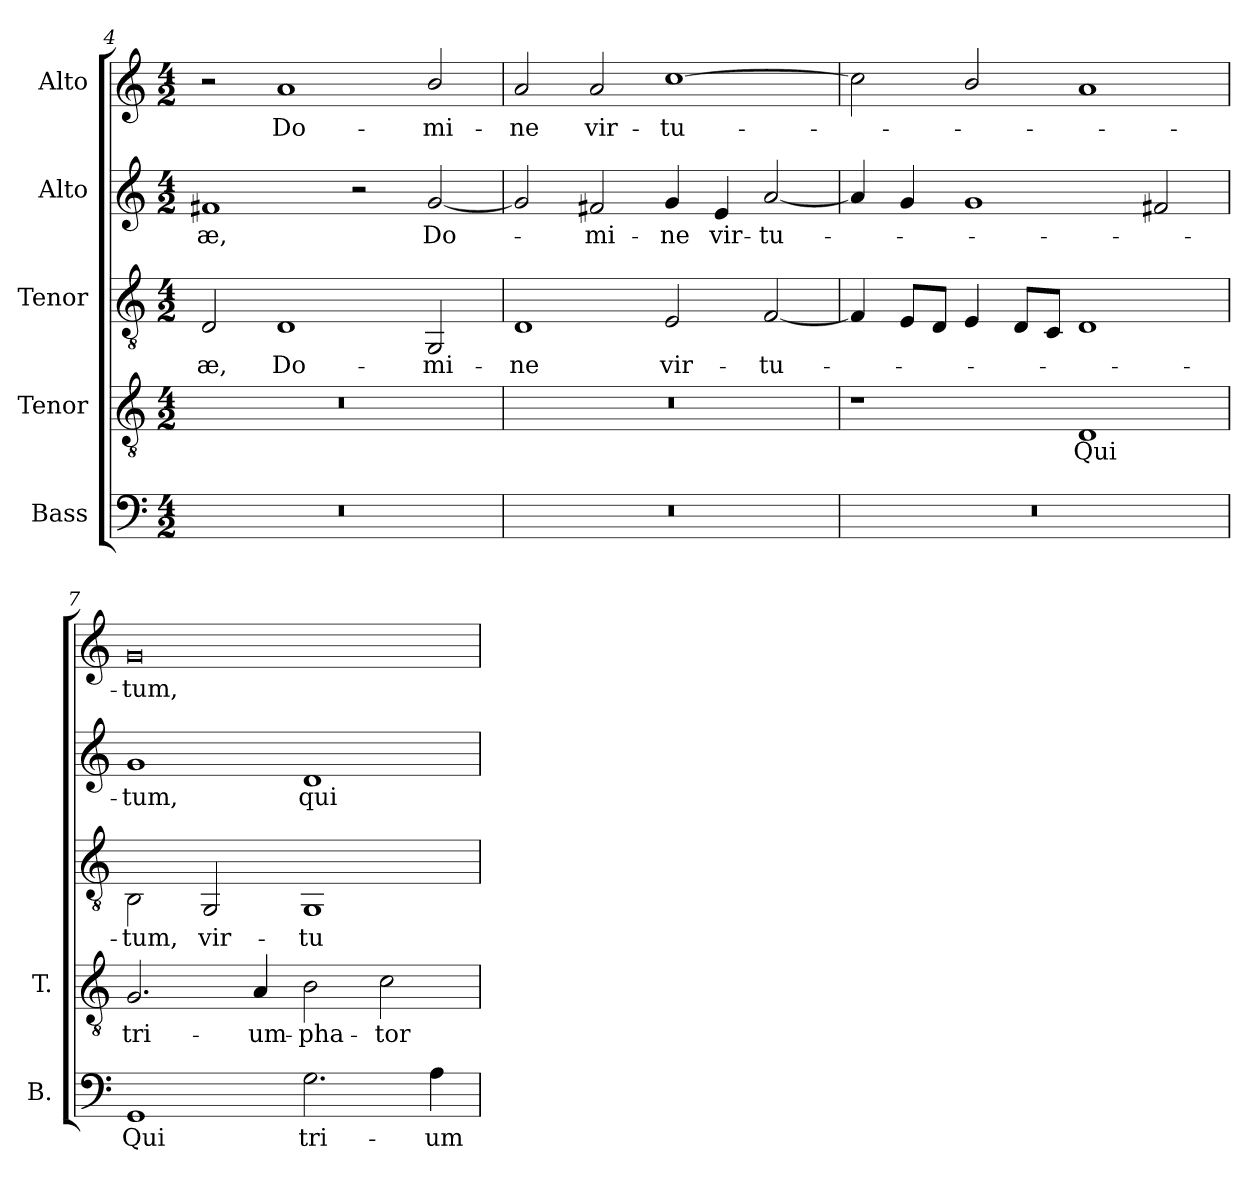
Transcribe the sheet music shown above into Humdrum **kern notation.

**kern	**text	**kern	**text	**kern	**text	**kern	**text	**kern	**text
*part5	*part5	*part4	*part4	*part3	*part3	*part2	*part2	*part1	*part1
*staff5	*staff5	*staff4	*staff4	*staff3	*staff3	*staff2	*staff2	*staff1	*staff1
*I"Bass	*	*I"Tenor	*	*I"Tenor	*	*I"Alto	*	*I"Alto	*
*I'B.	*	*I'T.	*	*	*	*	*	*	*
*clefF4	*	*clefGv2	*	*clefGv2	*	*clefG2	*	*clefG2	*
*	*	*ITrd7c12	*	*	*	*	*	*	*
*k[]	*	*k[]	*	*k[]	*	*k[]	*	*k[]	*
*C:	*	*C:	*	*C:	*	*C:	*	*C:	*
*M4/2	*	*M4/2	*	*M4/2	*	*M4/2	*	*M4/2	*
=4	=4	=4	=4	=4	=4	=4	=4	=4	=4
!LO:N:vis=1	!	!LO:N:vis=1	!	!	!	!	!	!	!
!	!	!	!	!	!LO:LY:b:color=#000000	!	!	!	!
!	!	!	!	!	!	!	!LO:LY:b:color=#000000	!	!
0r	.	0r	.	2Di/	-æ,	1f#Xi	-æ,	2r	.
!	!	!	!	!	!LO:LY:b:color=#000000	!	!	!	!
!	!	!	!	!	!	!	!	!	!LO:LY:b:color=#000000
.	.	.	.	1Di	Do-	.	.	1ai	Do-
.	.	.	.	.	.	2r	.	.	.
!	!	!	!	!	!LO:LY:b:color=#000000	!	!	!	!
!	!	!	!	!	!	!	!LO:LY:b:color=#000000	!	!
!	!	!	!	!	!	!	!	!	!LO:LY:b:color=#000000
.	.	.	.	2GGi/	-mi-	[2gi/	Do-	2bi/	-mi-
=5	=5	=5	=5	=5	=5	=5	=5	=5	=5
!LO:N:vis=1	!	!LO:N:vis=1	!	!	!	!	!	!	!
!	!	!	!	!	!LO:LY:b:color=#000000	!	!	!	!
!	!	!	!	!	!	!	!	!	!LO:LY:b:color=#000000
0r	.	0r	.	1Di	-ne	2gi/]	.	2ai/	-ne
!	!	!	!	!	!	!	!LO:LY:b:color=#000000	!	!
!	!	!	!	!	!	!	!	!	!LO:LY:b:color=#000000
.	.	.	.	.	.	2f#Xi/	-mi-	2ai/	vir-
!	!	!	!	!	!LO:LY:b:color=#000000	!	!	!	!
!	!	!	!	!	!	!	!LO:LY:b:color=#000000	!	!
!	!	!	!	!	!	!	!	!	!LO:LY:b:color=#000000
.	.	.	.	2Ei/	vir-	4gi/	-ne	[1cci	-tu-
!	!	!	!	!	!	!	!LO:LY:b:color=#000000	!	!
.	.	.	.	.	.	4ei/	vir-	.	.
!	!	!	!	!	!LO:LY:b:color=#000000	!	!	!	!
!	!	!	!	!	!	!	!LO:LY:b:color=#000000	!	!
.	.	.	.	[2Fi/	-tu-	[2ai/	-tu-	.	.
!!LO:LB:g=z
=6	=6	=6	=6	=6	=6	=6	=6	=6	=6
!LO:N:vis=1	!	!	!	!	!	!	!	!	!
0r	.	1r	.	4Fi/]	.	4ai/]	.	2cci\]	.
.	.	.	.	8Ei/L	.	4gi/	.	.	.
.	.	.	.	8Di/J	.	.	.	.	.
.	.	.	.	4Ei/	.	1gi	.	2bi/	.
.	.	.	.	8Di/L	.	.	.	.	.
.	.	.	.	8Ci/J	.	.	.	.	.
!	!	!	!LO:LY:b:color=#000000	!	!	!	!	!	!
.	.	1DDi	Qui	1Di	.	.	.	1ai	.
.	.	.	.	.	.	2f#Xi/	.	.	.
=7	=7	=7	=7	=7	=7	=7	=7	=7	=7
!	!LO:LY:b:color=#000000	!	!	!	!	!	!	!	!
!	!	!	!LO:LY:b:color=#000000	!	!	!	!	!	!
!	!	!	!	!	!LO:LY:b:color=#000000	!	!	!	!
!	!	!	!	!	!	!	!LO:LY:b:color=#000000	!	!
!	!	!	!	!	!	!	!	!	!LO:LY:b:color=#000000
1GGi	Qui	2.GGi/	tri-	2BBi\	-tum,	1gi	-tum,	0gi	-tum,
!	!	!	!	!	!LO:LY:b:color=#000000	!	!	!	!
.	.	.	.	2GGi/	vir-	.	.	.	.
!	!	!	!LO:LY:b:color=#000000	!	!	!	!	!	!
.	.	4AAi/	-um-	.	.	.	.	.	.
!	!LO:LY:b:color=#000000	!	!	!	!	!	!	!	!
!	!	!	!LO:LY:b:color=#000000	!	!	!	!	!	!
!	!	!	!	!	!LO:LY:b:color=#000000	!	!	!	!
!	!	!	!	!	!	!	!LO:LY:b:color=#000000	!	!
2.Gi\	tri-	2BBi\	-pha-	1GGi	-tu-	1di	qui	.	.
!	!	!	!LO:LY:b:color=#000000	!	!	!	!	!	!
.	.	2Ci\	-tor	.	.	.	.	.	.
!	!LO:LY:b:color=#000000	!	!	!	!	!	!	!	!
4Ai\	-um-	.	.	.	.	.	.	.	.
=	=	=	=	=	=	=	=	=	=
*-	*-	*-	*-	*-	*-	*-	*-	*-	*-
